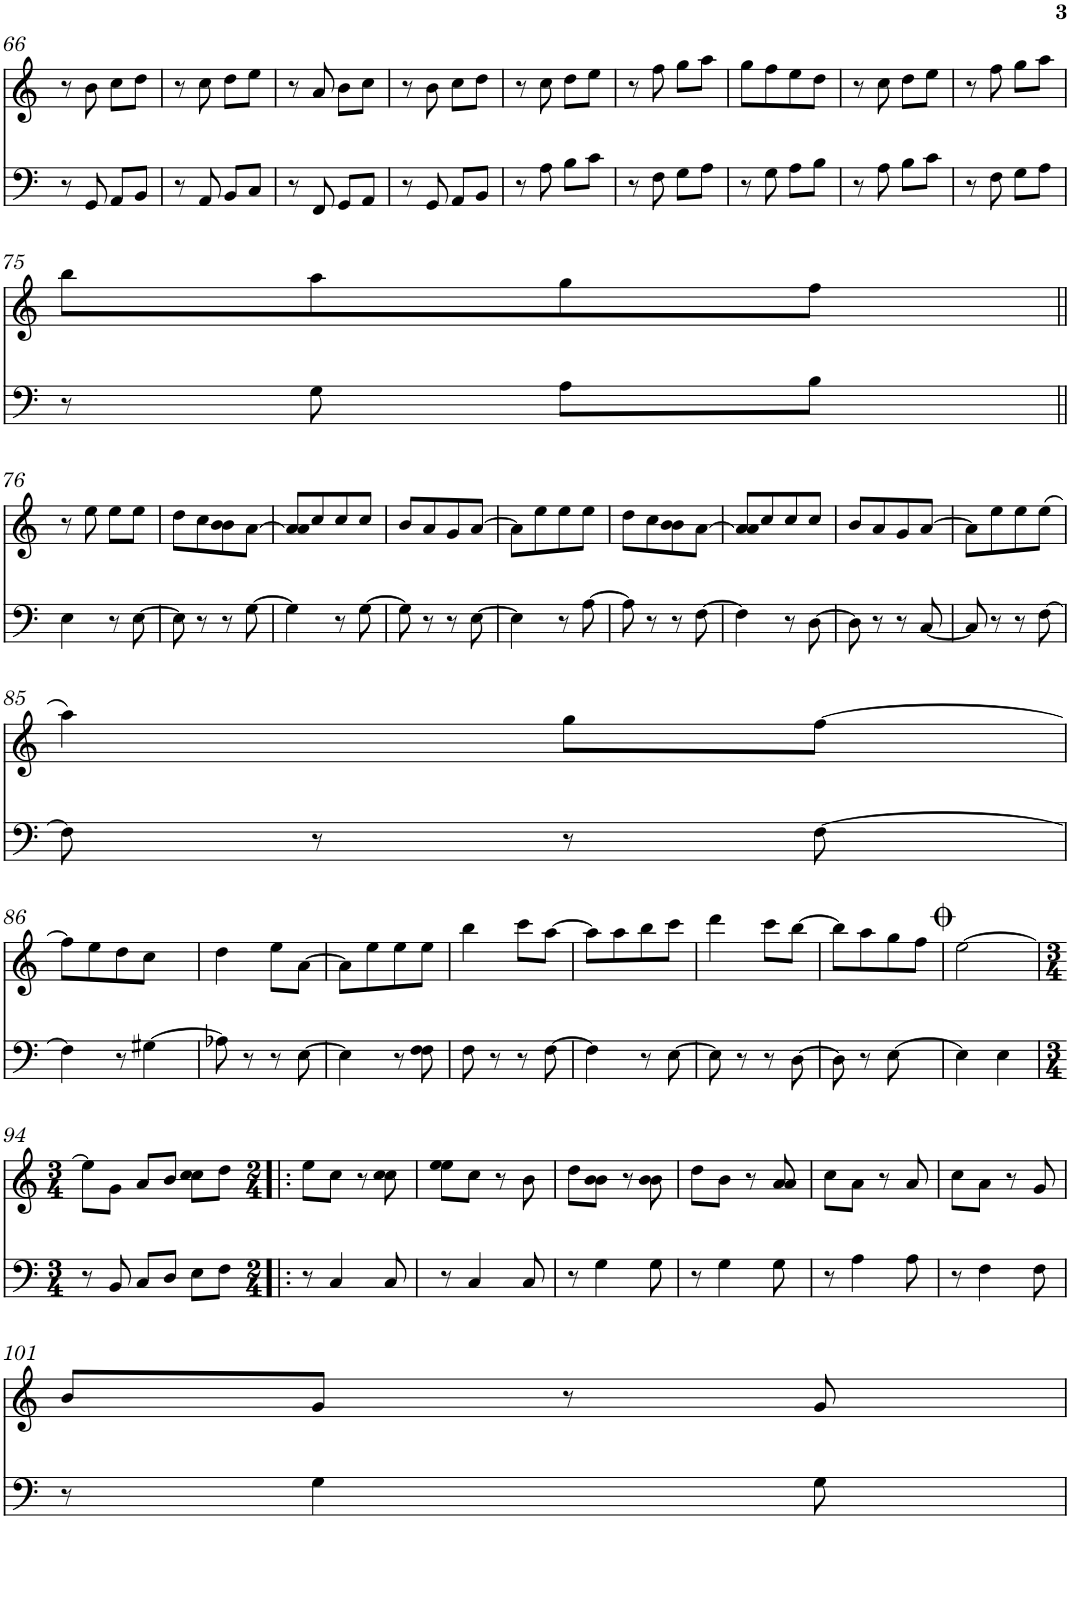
**kern	**kern
*part2	*part1
*staff2	*staff1
*I"Contrabaix	*I"Gralla
*I'Cb	*
!!LO:PB:g=z
*clefF4	*clefG2
*Trd7c12	*
*k[]	*k[]
*M2/4	*M2/4
=66	=66
8r	8r
8GG/	8b\
8AA/L	8cc\L
8BB/J	8dd\J
=67	=67
8r	8r
8AA/	8cc\
8BB/L	8dd\L
8C/J	8ee\J
=68	=68
8r	8r
8FF/	8a/
8GG/L	8b\L
8AA/J	8cc\J
=69	=69
8r	8r
8GG/	8b\
8AA/L	8cc\L
8BB/J	8dd\J
=70	=70
8r	8r
8A\	8cc\
8B\L	8dd\L
8c\J	8ee\J
=71	=71
8r	8r
8F\	8ff\
8G\L	8gg\L
8A\J	8aa\J
=72	=72
8r	8gg\L
8G\	8ff\
8A\L	8ee\
8B\J	8dd\J
=73	=73
8r	8r
8A\	8cc\
8B\L	8dd\L
8c\J	8ee\J
=74	=74
8r	8r
8F\	8ff\
8G\L	8gg\L
8A\J	8aa\J
!!LO:LB:g=z
=75	=75
8r	8bb\L
8G\	8aa\
8A\L	8gg\
8B\J	8ff\J
!!LO:LB:g=z
=76||	=76||
4E\	8r
.	8ee\
8r	8ee\L
[8E\	8ee\J
=77	=77
8E\]	8dd\L
8r	8cc\
8r	8b\ 8b\
[8G\	[8a\J
=78	=78
4G\]	8a/] 8a/L
.	8cc/
8r	8cc/
[8G\	8cc/J
=79	=79
8G\]	8b/L
8r	8a/
8r	8g/
[8E\	[8a/J
=80	=80
4E\]	8a\L]
.	8ee\
8r	8ee\
[8A\	8ee\J
=81	=81
8A\]	8dd\L
8r	8cc\
8r	8b\ 8b\
[8F\	[8a\J
=82	=82
4F\]	8a/] 8a/L
.	8cc/
8r	8cc/
[8D\	8cc/J
=83	=83
8D\]	8b/L
8r	8a/
8r	8g/
[8C/	[8a/J
=84	=84
8C/]	8a\L]
8r	8ee\
8r	8ee\
[8F\	(>8ee\J
!!LO:LB:g=z
=85	=85
8F\]	4aa\)
8r	.
8r	8gg\L
[8F\	[8ff\J
!!LO:LB:g=z
=86	=86
4F\]	8ff\L]
.	8ee\
8r	8dd\
[8G#X\	8cc\J
8ryy	8ryy
=87	=87
8A-X\]	4dd\
8G#\_	.
8r	8ee\L
8r	[8a\J
[8E\	8ryy
=88	=88
4E\]	8a\L]
.	8ee\
8r	8ee\
8F\ 8F\	8ee\J
=89	=89
8F\	4bb\
8r	.
8r	8ccc\L
[8F\	[8aa\J
=90	=90
4F\]	8aa\L]
.	8aa\
8r	8bb\
[8E\	8ccc\J
=91	=91
8E\]	4ddd\
8r	.
8r	8ccc\L
[8D\	[8bb\J
=92	=92
8D\]	8bb\L]
8r	8aa\
[8E\	8gg\
8ryy	8ff\J
=93	=93
4E\]	[2ee\
4E\	.
!!LO:LB:g=z
=94	=94
*M3/4	*M3/4
8r	8ee\L]
8BB/	8g\J
8C/L	8a/L
8D/J	8b/J
8E\L	8cc\ 8cc\L
8F\J	8dd\J
=95!|:	=95!|:
*M2/4	*M2/4
8r	8ee\L
4C/	8cc\J
.	8r
8C/	8cc\ 8cc\
=96	=96
8r	8ee\ 8ee\L
4C/	8cc\J
.	8r
8C/	8b\
=97	=97
8r	8dd\L
4G\	8b\ 8b\J
.	8r
8G\	8b\ 8b\
=98	=98
8r	8dd\L
4G\	8b\J
.	8r
8G\	8a/ 8a/
=99	=99
8r	8cc\L
4A\	8a\J
.	8r
8A\	8a/
=100	=100
8r	8cc\L
4F\	8a\J
.	8r
8F\	8g/
!!LO:LB:g=z
=101	=101
8r	8b/L
4G\	8g/J
.	8r
8G\	8g/
=	=
*-	*-
